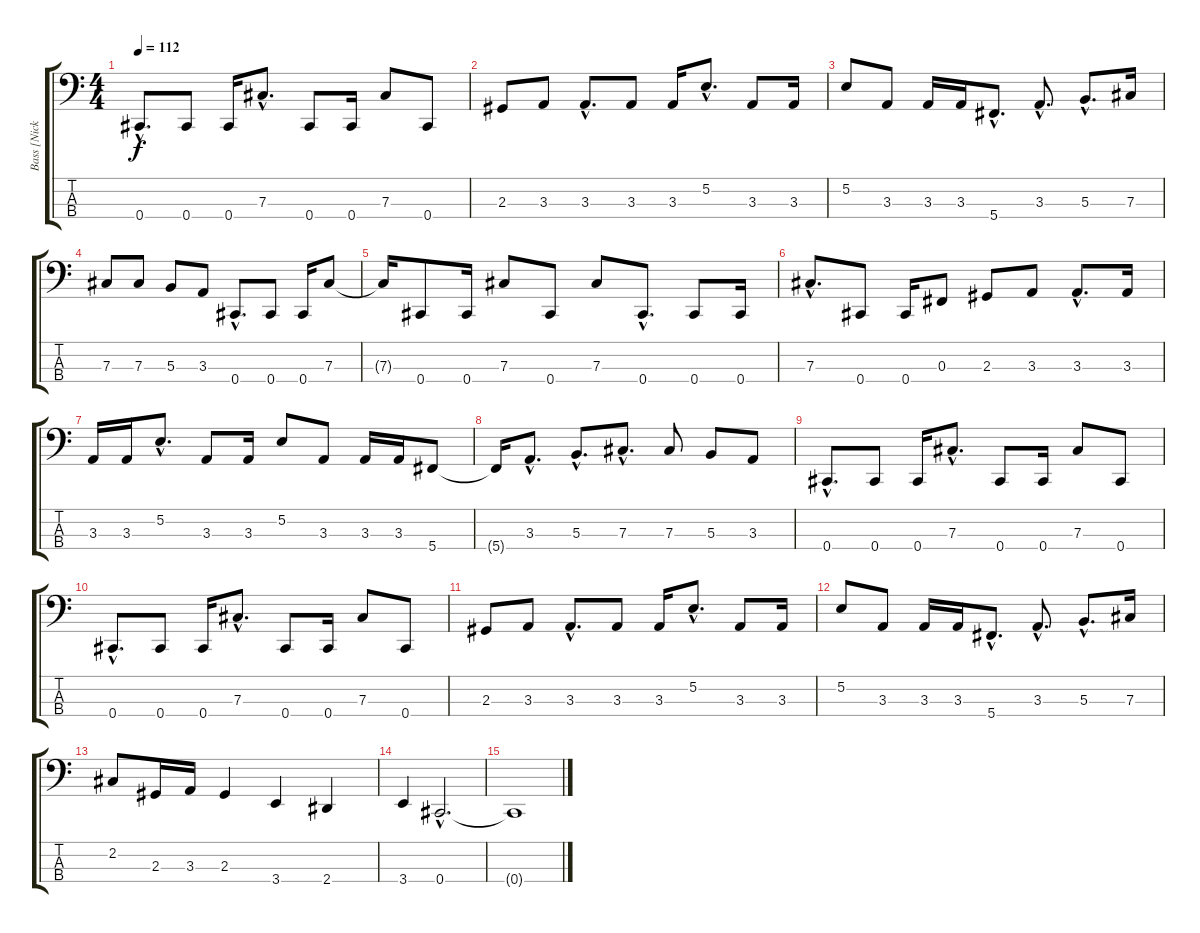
\track ("Bass [Nicklasson]" "Bass [Nick") {instrument electricbasspick}
\staff {score tabs}
\tuning (E2 B1 Gb1 Db1) {hide}
\ts (4 4)
\tempo 112
\clef f4
\ks c
0.4{hac}.8{d dy f} 0.4.8 0.4.16 7.3{hac}.8{d} 0.4.8 0.4.16 7.3.8 0.4.8 |
2.3.8 3.3.8 3.3{hac}.8{d} 3.3.8 3.3.16 5.2{hac}.8{d} 3.3.8 3.3.16 |
5.2.8 3.3.8 3.3.16 3.3.16 5.4{hac}.8{d} 3.3{hac}.8{d} 5.3{hac}.8{d} 7.3.16 |
7.3.8 7.3.8 5.3.8 3.3.8 0.4{hac}.8{d} 0.4.8 0.4.16 7.3.8 |
7.3{t}.16 0.4.8 0.4.16 7.3.8 0.4.8 7.3.8 0.4{hac}.8{d} 0.4.8 0.4.16 |
7.3{hac}.8{d} 0.4.8 0.4.16 0.3.8 2.3.8 3.3.8 3.3{hac}.8{d} 3.3.16 |
3.3.16 3.3.16 5.2{hac}.8{d} 3.3.8 3.3.16 5.2.8 3.3.8 3.3.16 3.3.16 5.4.8 |
5.4{t}.16 3.3{hac}.8{d} 5.3{hac}.8{d} 7.3{hac}.8{d} 7.3.8 5.3.8 3.3.8 |
0.4{hac}.8{d} 0.4.8 0.4.16 7.3{hac}.8{d} 0.4.8 0.4.16 7.3.8 0.4.8 |
0.4{hac}.8{d} 0.4.8 0.4.16 7.3{hac}.8{d} 0.4.8 0.4.16 7.3.8 0.4.8 |
2.3.8 3.3.8 3.3{hac}.8{d} 3.3.8 3.3.16 5.2{hac}.8{d} 3.3.8 3.3.16 |
5.2.8 3.3.8 3.3.16 3.3.16 5.4{hac}.8{d} 3.3{hac}.8{d} 5.3{hac}.8{d} 7.3.16 |
2.2.8 2.3.16 3.3.16 2.3.4 3.4.4 2.4.4 |
3.4.4 0.4{hac}.2{d} |
0.4{t}.1
